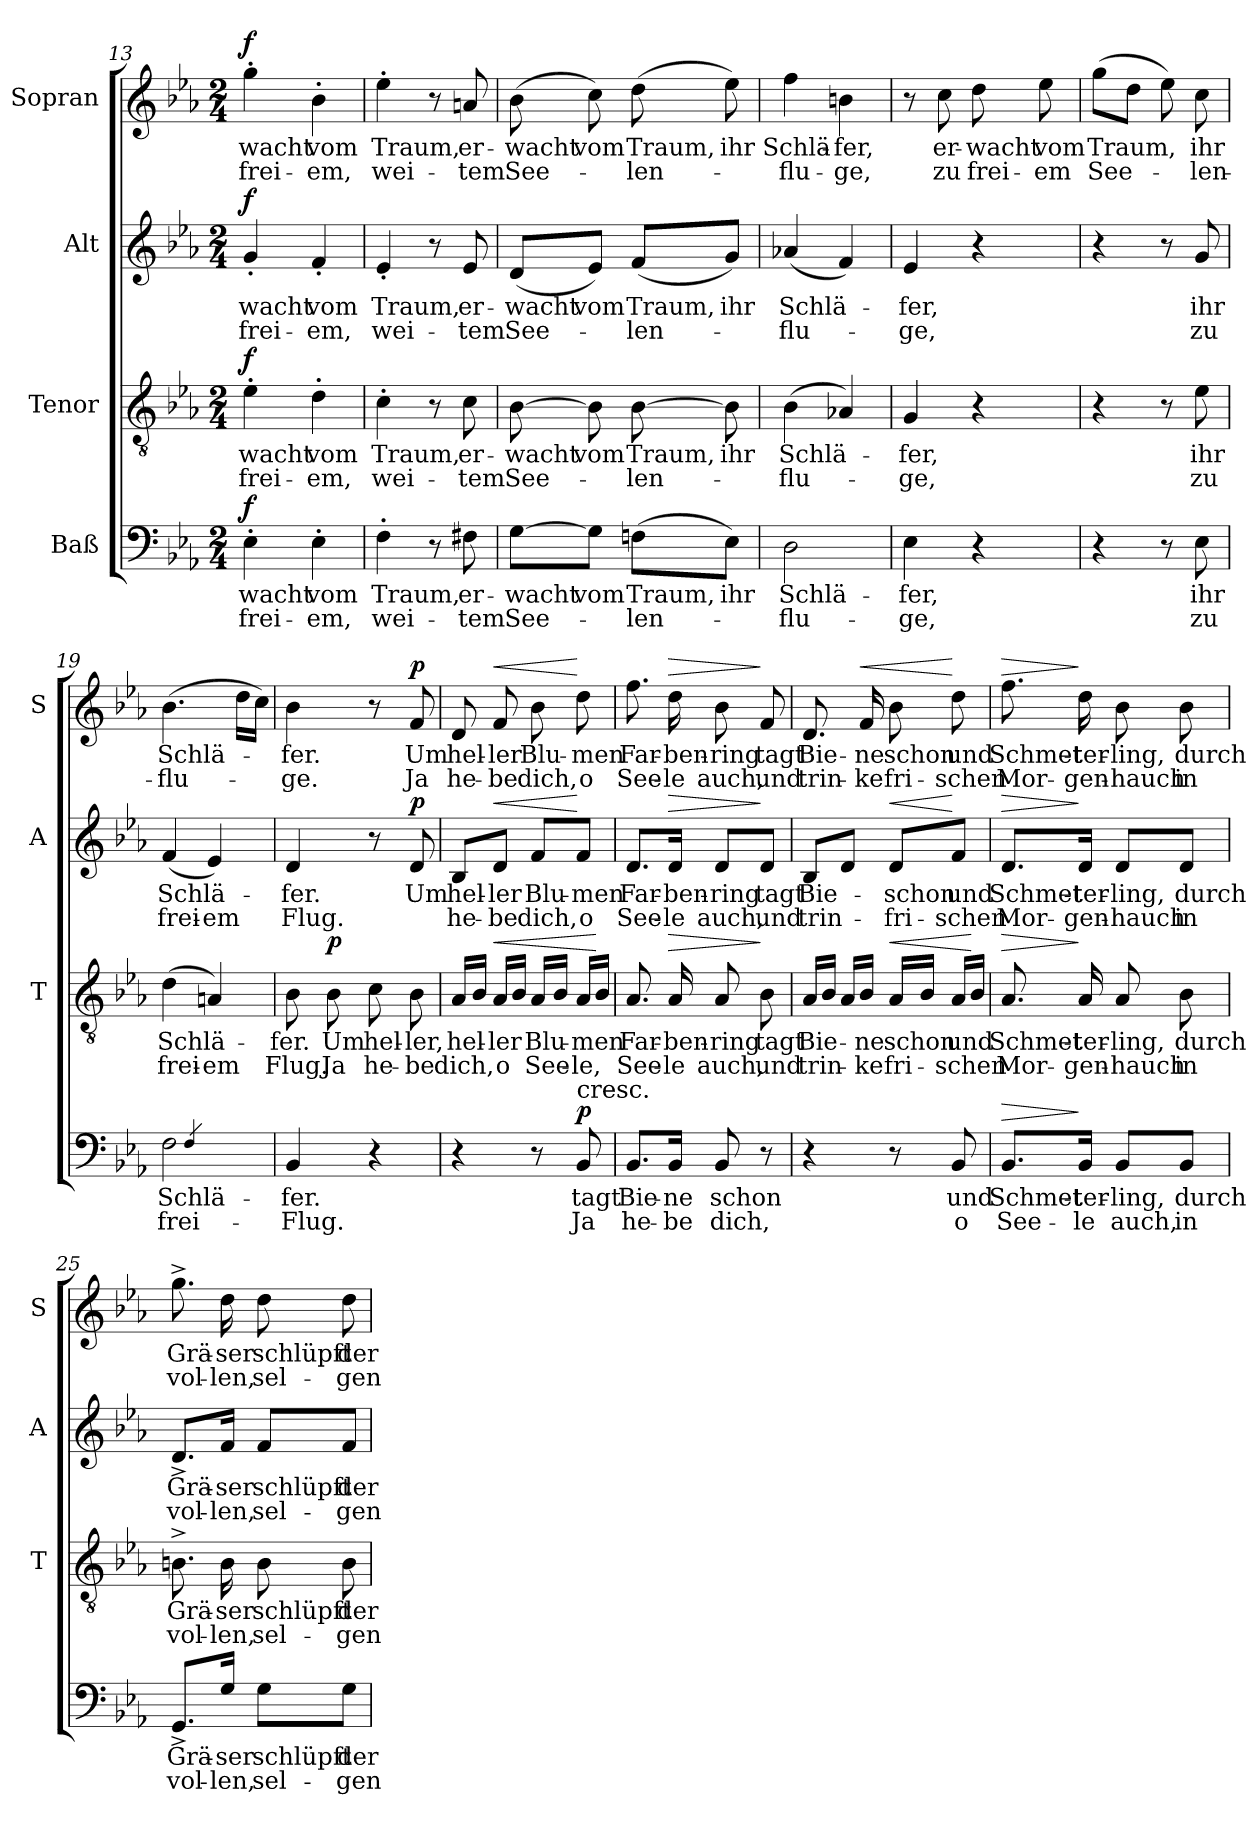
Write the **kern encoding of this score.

**kern	**text	**text	**dynam	**kern	**text	**text	**dynam	**kern	**text	**text	**dynam	**kern	**text	**text	**dynam
*part4	*part4	*part4	*part4	*part3	*part3	*part3	*part3	*part2	*part2	*part2	*part2	*part1	*part1	*part1	*part1
*staff4	*staff4	*staff4	*staff4	*staff3	*staff3	*staff3	*staff3	*staff2	*staff2	*staff2	*staff2	*staff1	*staff1	*staff1	*staff1
*I"Baß	*	*	*	*I"Tenor	*	*	*	*I"Alt	*	*	*	*I"Sopran	*	*	*
*	*	*	*	*I'T	*	*	*	*I'A	*	*	*	*I'S	*	*	*
*clefF4	*	*	*	*clefGv2	*	*	*	*clefG2	*	*	*	*clefG2	*	*	*
*k[b-e-a-]	*	*	*	*k[b-e-a-]	*	*	*	*k[b-e-a-]	*	*	*	*k[b-e-a-]	*	*	*
*E-:	*	*	*	*E-:	*	*	*	*E-:	*	*	*	*E-:	*	*	*
*M2/4	*	*	*	*M2/4	*	*	*	*M2/4	*	*	*	*M2/4	*	*	*
=13	=13	=13	=13	=13	=13	=13	=13	=13	=13	=13	=13	=13	=13	=13	=13
!	!	!	!LO:DY:a	!	!	!	!LO:DY:a	!	!	!	!LO:DY:a	!	!	!	!LO:DY:a
4E-'	wacht	frei-	f	4e-'	wacht	frei-	f	4g'	wacht	frei-	f	4gg'	wacht	frei-	f
4E-'	vom	-em,	.	4d'	vom	-em,	.	4f'	vom	-em,	.	4b-'	vom	-em,	.
=14	=14	=14	=14	=14	=14	=14	=14	=14	=14	=14	=14	=14	=14	=14	=14
4F'	Traum,	wei-	.	4c'	Traum,	wei-	.	4e-'	Traum,	wei-	.	4ee-'	Traum,	wei-	.
8r	.	.	.	8r	.	.	.	8r	.	.	.	8r	.	.	.
8F#X	er-	-tem	.	8c	er-	-tem	.	8e-	er-	-tem	.	8an	er-	-tem	.
=15	=15	=15	=15	=15	=15	=15	=15	=15	=15	=15	=15	=15	=15	=15	=15
[8G\L	-wacht	See-	.	[8B-	-wacht	See-	.	(8d/L	-wacht	See-	.	(8b-	-wacht	See-	.
8G\J]	vom	.	.	8B-]	vom	.	.	8e-/J)	vom	.	.	8cc)	vom	.	.
(8Fn\L	Traum,	-len-	.	[8B-	Traum,	-len-	.	(8f/L	Traum,	-len-	.	(8dd	Traum,	-len-	.
8E-\J)	ihr	.	.	8B-]	ihr	.	.	8g/J)	ihr	.	.	8ee-)	ihr	.	.
=16	=16	=16	=16	=16	=16	=16	=16	=16	=16	=16	=16	=16	=16	=16	=16
2D	Schlä-	-flu-	.	(4B-	Schlä-	-flu-	.	(4a-X	Schlä-	-flu-	.	4ff	Schlä-	-flu-	.
.	.	.	.	4A-X)	.	.	.	4f)	.	.	.	4bn	-fer,	-ge,	.
=17	=17	=17	=17	=17	=17	=17	=17	=17	=17	=17	=17	=17	=17	=17	=17
4E-	-fer,	-ge,	.	4G	-fer,	-ge,	.	4e-	-fer,	-ge,	.	8r	.	.	.
.	.	.	.	.	.	.	.	.	.	.	.	8cc	er-	zu	.
4r	.	.	.	4r	.	.	.	4r	.	.	.	8dd	-wacht	frei-	.
.	.	.	.	.	.	.	.	.	.	.	.	8ee-	vom	-em	.
=18	=18	=18	=18	=18	=18	=18	=18	=18	=18	=18	=18	=18	=18	=18	=18
4r	.	.	.	4r	.	.	.	4r	.	.	.	(8ggL	Traum,	See-	.
.	.	.	.	.	.	.	.	.	.	.	.	8ddJ	.	.	.
8r	.	.	.	8r	.	.	.	8r	.	.	.	8ee-)	.	.	.
8E-	ihr	zu	.	8e-	ihr	zu	.	8g	ihr	zu	.	8cc	ihr	-len-	.
=19	=19	=19	=19	=19	=19	=19	=19	=19	=19	=19	=19	=19	=19	=19	=19
*^	*	*	*	*	*	*	*	*	*	*	*	*	*	*	*
2F	4ryy	Schlä-	frei-	.	(4d	Schlä-	frei-	.	(4f	Schlä-	frei-	.	(4.b-	Schlä-	-flu-	.
.	4qF/	.	.	.	.	.	.	.	.	.	.	.	.	.	.	.
.	4ryy	.	.	.	4An)	.	-em	.	4e-)	.	-em	.	.	.	.	.
.	.	.	.	.	.	.	.	.	.	.	.	.	16ddLL	.	.	.
.	.	.	.	.	.	.	.	.	.	.	.	.	16ccJJ)	.	.	.
*v	*v	*	*	*	*	*	*	*	*	*	*	*	*	*	*	*
=20	=20	=20	=20	=20	=20	=20	=20	=20	=20	=20	=20	=20	=20	=20	=20
4BB-	-fer.	-Flug.	.	8B-	-fer.	Flug.	.	4d	-fer.	Flug.	.	4b-	-fer.	-ge.	.
!	!	!	!	!	!	!	!LO:DY:a	!	!	!	!	!	!	!	!
.	.	.	.	8B-	Um	Ja	p	.	.	.	.	.	.	.	.
4r	.	.	.	8c	hel-	he-	.	8r	.	.	.	8r	.	.	.
!	!	!	!	!	!	!	!	!	!	!	!LO:DY:a	!	!	!	!LO:DY:a
.	.	.	.	8B-	-ler,	-be	.	8d	Um	.	p	8f	Um	Ja	p
=21	=21	=21	=21	=21	=21	=21	=21	=21	=21	=21	=21	=21	=21	=21	=21
4r	.	.	.	16A-LL	hel-	dich,	.	8B-/L	hel-	he-	.	8d	hel-	he-	.
.	.	.	.	16B-JJ	.	.	.	.	.	.	.	.	.	.	.
!	!	!	!	!	!	!	!LO:HP:a	!	!	!	!LO:HP:a	!	!	!	!LO:HP:a
.	.	.	.	16A-LL	-ler	o	<	8d/J	-ler	-be	<	8f	-ler	-be	<
.	.	.	.	16B-JJ	.	.	.	.	.	.	.	.	.	.	.
8r	.	.	.	16A-LL	Blu-	See-	.	8f/L	Blu-	dich,	.	8b-	Blu-	dich,	.
.	.	.	.	16B-JJ	.	.	.	.	.	.	.	.	.	.	.
!LO:TX:a:t=cresc.	!	!	!	!	!	!	!	!	!	!	!	!	!	!	!
!	!	!	!LO:DY:a	!	!	!	!	!	!	!	!	!	!	!	!
8BB-	tagt	Ja	p	16A-LL	-men	-le,	.	8f/J	-men	o	[	8dd	-men	o	[
.	.	.	.	16B-JJ	.	.	[	.	.	.	.	.	.	.	.
=22	=22	=22	=22	=22	=22	=22	=22	=22	=22	=22	=22	=22	=22	=22	=22
8.BB-/L	Bie-	he-	.	8.A-	Far-	See-	.	8.d/L	Far-	See-	.	8.ff	Far-	See-	.
!	!	!	!	!	!	!	!LO:HP:a	!	!	!	!LO:HP:a	!	!	!	!LO:HP:a
16BB-/Jk	-ne	-be	.	16A-	-ben-	-le	>	16d/Jk	-ben-	-le	>	16dd	-ben-	-le	>
8BB-	schon	dich,	.	8A-	-ring	auch,	.	8d/L	-ring	auch,	.	8b-	-ring	auch,	.
8r	.	.	.	8B-	tagt	und	]	8d/J	tagt	und	]	8f	tagt	und	]
=23	=23	=23	=23	=23	=23	=23	=23	=23	=23	=23	=23	=23	=23	=23	=23
4r	.	.	.	16A-LL	Bie-	trin-	.	8B-/L	Bie-	trin-	.	8.d	Bie-	trin-	.
.	.	.	.	16B-JJ	.	.	.	.	.	.	.	.	.	.	.
.	.	.	.	16A-LL	.	.	.	8d/J	.	.	.	.	.	.	.
!	!	!	!	!	!	!	!	!	!	!	!	!	!	!	!LO:HP:a
.	.	.	.	16B-JJ	-ne	-ke	.	.	.	.	.	16f	-ne	-ke	<
!	!	!	!	!	!	!	!LO:HP:a	!	!	!	!LO:HP:a	!	!	!	!
8r	.	.	.	16A-LL	schon	fri-	<	8d/L	-schon	-fri-	<	8b-	schon	fri-	.
.	.	.	.	16B-JJ	.	.	.	.	.	.	.	.	.	.	.
8BB-	und	o	.	16A-LL	und	-schen	.	8f/J	und	-schen	[	8dd	und	-schen	[
.	.	.	.	16B-JJ	.	.	[	.	.	.	.	.	.	.	.
=24	=24	=24	=24	=24	=24	=24	=24	=24	=24	=24	=24	=24	=24	=24	=24
!	!	!	!LO:HP:a	!	!	!	!LO:HP:a	!	!	!	!LO:HP:a	!	!	!	!LO:HP:a
8.BB-/L	Schmet-	See-	>	8.A-	Schmet-	Mor-	>	8.d/L	Schmet-	Mor-	>	8.ff	Schmet-	Mor-	>
16BB-/Jk	-ter-	-le	]	16A-	-ter-	-gen-	]	16d/Jk	-ter-	-gen-	]	16dd	-ter-	-gen-	]
8BB-/L	-ling,	auch,	.	8A-	-ling,	-hauch	.	8d/L	-ling,	-hauch	.	8b-	-ling,	-hauch	.
8BB-/J	durch	in	.	8B-	durch	in	.	8d/J	durch	in	.	8b-	durch	in	.
=25	=25	=25	=25	=25	=25	=25	=25	=25	=25	=25	=25	=25	=25	=25	=25
8.GG^/L	Grä-	vol-	.	8.Bn^	Grä-	vol-	.	8.d^/L	Grä-	vol-	.	8.gg^	Grä-	vol-	.
16G/Jk	-ser	-len,	.	16B	-ser	-len,	.	16f/Jk	-ser	-len,	.	16dd	-ser	-len,	.
8G\L	schlüpft	sel-	.	8B	schlüpft	sel-	.	8f/L	schlüpft	sel-	.	8dd	schlüpft	sel-	.
8G\J	der	-gen	.	8B	der	-gen	.	8f/J	der	-gen	.	8dd	der	-gen	.
=	=	=	=	=	=	=	=	=	=	=	=	=	=	=	=
*-	*-	*-	*-	*-	*-	*-	*-	*-	*-	*-	*-	*-	*-	*-	*-
